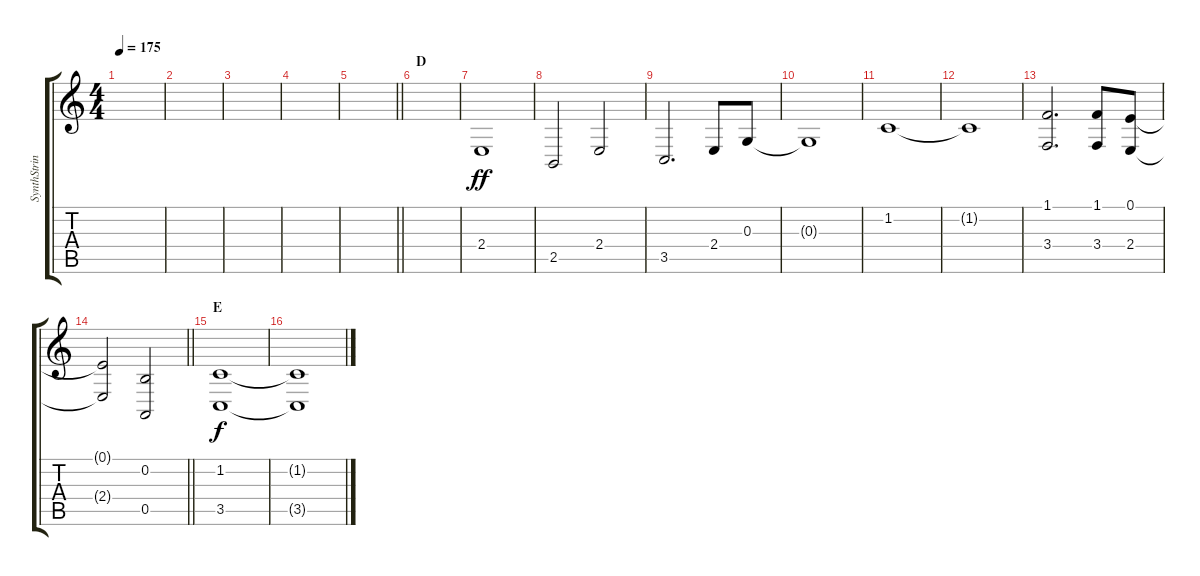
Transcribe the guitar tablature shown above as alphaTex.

\track ("SynthString" "SynthStrin") {instrument tremolostrings}
\staff {score tabs}
\tuning (E4 B3 G3 D3 A2 E2) {hide}
\ts (4 4)
\tempo 175
\clef g2
\ks c
|
|
|
|
\barLineRight lightlight
|
\section ("" "D")
|
2.4.1{dy ff} |
2.5.2 2.4.2 |
3.5.2{d} 2.4.8 0.3.8 |
0.3{t}.1 |
1.2.1 |
1.2{t}.1 |
(1.1 3.4).2{d} (1.1 3.4).8 (0.1 2.4).8 |
\barLineRight lightlight
(0.1{t} 2.4{t}).2 (0.2 0.5).2 |
\section ("" "E")
(1.2 3.5).1{dy f} |
(1.2{t} 3.5{t}).1
